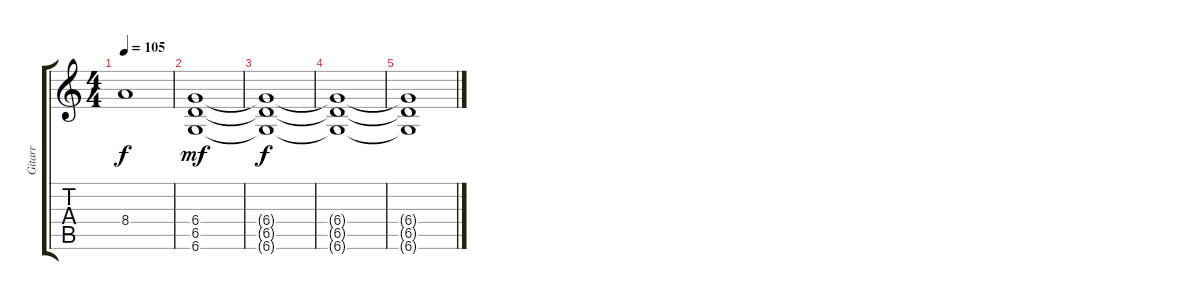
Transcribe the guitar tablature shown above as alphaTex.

\track ("Gitarr" "Gitarr") {instrument overdrivenguitar}
\staff {score tabs}
\tuning (Eb4 Bb3 Gb3 Db3 Ab2 Db2) {hide}
\ts (4 4)
\tempo 105
\clef g2
\ks c
8.4{t}.1{dy f} |
(6.4 6.5 6.6).1{dy mf volume 0 instrument electricguitarclean} |
(6.4{t} 6.5{t} 6.6{t}).1{dy f} |
(6.4{t} 6.5{t} 6.6{t}).1 |
(6.4{t} 6.5{t} 6.6{t}).1
